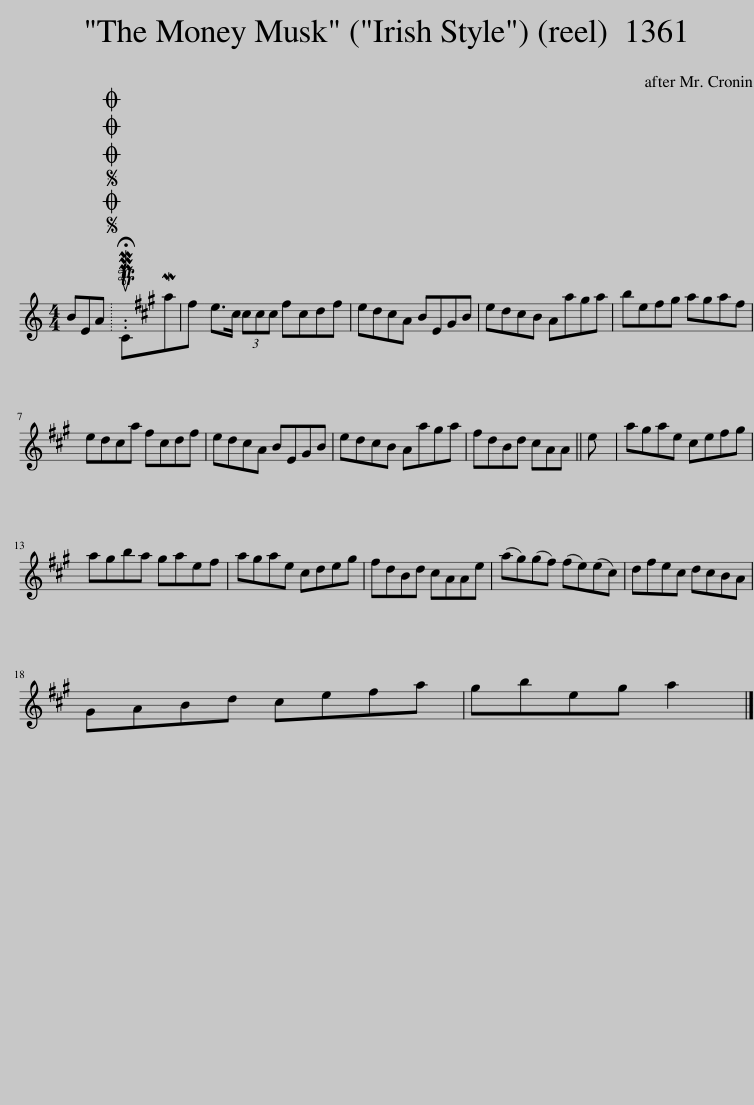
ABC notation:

X:1
L:1/8
M:4/4
I:linebreak $
K:C
V:1 treble
V:1
 BEA |SOSOOO .!fermata!PMTuCMa^f | e>^c (3ccc ^fcdf | ed^cA BE^GB | ed^cB Aa^ga | %5
 be^f^g agaf |$ ed^ca ^fcdf | ed^cA BE^GB | ed^cB Aa^ga | ^fdBd ^cAA || %10
 e | a^gae ^ce^fg |$ a^gba gae^f | a^gae ^cdeg | ^fdBd ^cAAe | %15
 (a^g)(g^f) (fe)(e^c) | d^fe^c dcBA |$ ^GABd ^ce^fa | ^gbeg a2 |] %19
